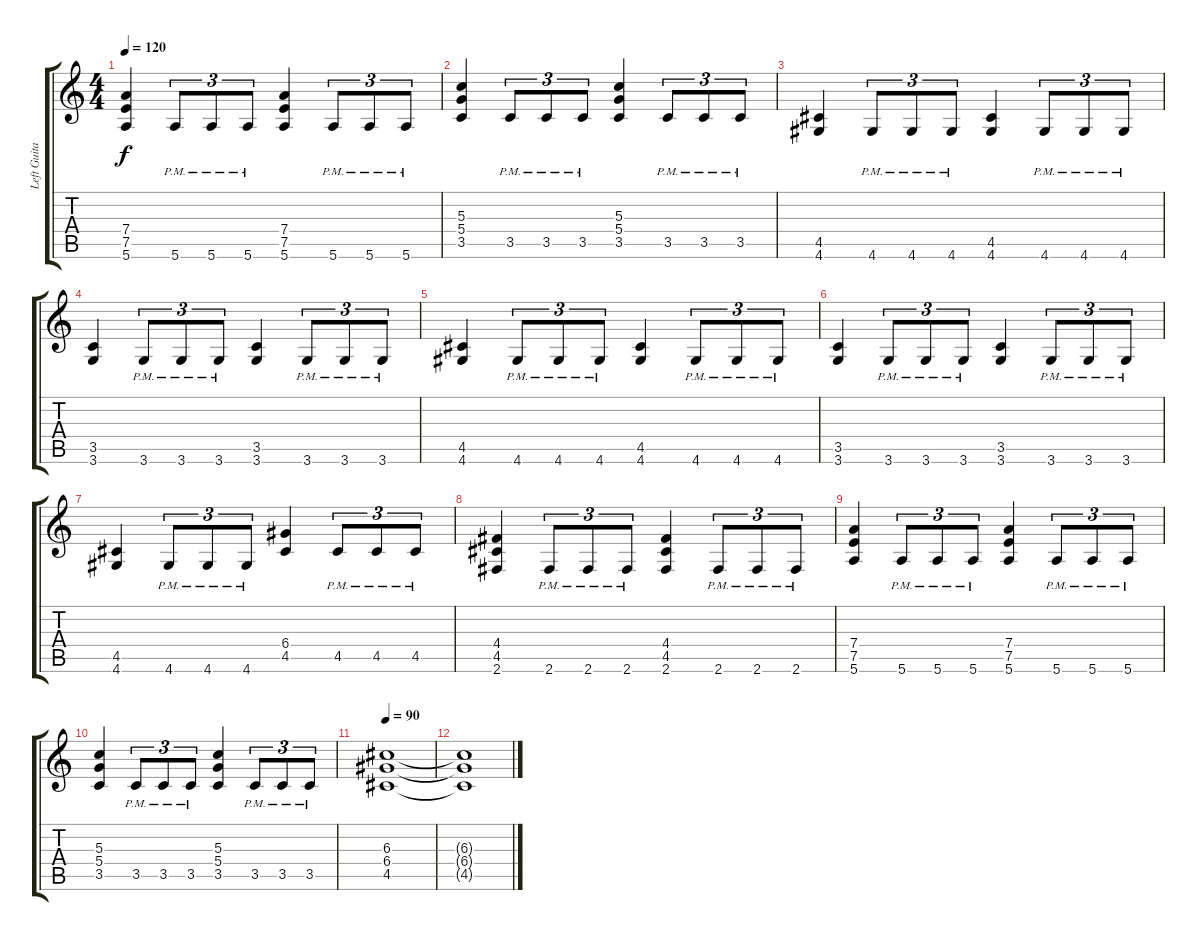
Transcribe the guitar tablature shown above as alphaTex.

\track ("Left Guitar" "Left Guita") {instrument overdrivenguitar}
\staff {score tabs}
\tuning (E4 B3 G3 D3 A2 E2) {hide}
\ts (4 4)
\tempo 120
\clef g2
\ks c
(7.4 7.5 5.6).4{dy f} 5.6{pm}.8{tu (3 2)} 5.6{pm}.8{tu (3 2)} 5.6{pm}.8{tu (3 2)} (7.4 7.5 5.6).4 5.6{pm}.8{tu (3 2)} 5.6{pm}.8{tu (3 2)} 5.6{pm}.8{tu (3 2)} |
(5.3 5.4 3.5).4 3.5{pm}.8{tu (3 2)} 3.5{pm}.8{tu (3 2)} 3.5{pm}.8{tu (3 2)} (5.3 5.4 3.5).4 3.5{pm}.8{tu (3 2)} 3.5{pm}.8{tu (3 2)} 3.5{pm}.8{tu (3 2)} |
(4.5 4.6).4 4.6{pm}.8{tu (3 2)} 4.6{pm}.8{tu (3 2)} 4.6{pm}.8{tu (3 2)} (4.5 4.6).4 4.6{pm}.8{tu (3 2)} 4.6{pm}.8{tu (3 2)} 4.6{pm}.8{tu (3 2)} |
(3.5 3.6).4 3.6{pm}.8{tu (3 2)} 3.6{pm}.8{tu (3 2)} 3.6{pm}.8{tu (3 2)} (3.5 3.6).4 3.6{pm}.8{tu (3 2)} 3.6{pm}.8{tu (3 2)} 3.6{pm}.8{tu (3 2)} |
(4.5 4.6).4 4.6{pm}.8{tu (3 2)} 4.6{pm}.8{tu (3 2)} 4.6{pm}.8{tu (3 2)} (4.5 4.6).4 4.6{pm}.8{tu (3 2)} 4.6{pm}.8{tu (3 2)} 4.6{pm}.8{tu (3 2)} |
(3.5 3.6).4 3.6{pm}.8{tu (3 2)} 3.6{pm}.8{tu (3 2)} 3.6{pm}.8{tu (3 2)} (3.5 3.6).4 3.6{pm}.8{tu (3 2)} 3.6{pm}.8{tu (3 2)} 3.6{pm}.8{tu (3 2)} |
(4.5 4.6).4 4.6{pm}.8{tu (3 2)} 4.6{pm}.8{tu (3 2)} 4.6{pm}.8{tu (3 2)} (6.4 4.5).4 4.5{pm}.8{tu (3 2)} 4.5{pm}.8{tu (3 2)} 4.5{pm}.8{tu (3 2)} |
(4.4 4.5 2.6).4 2.6{pm}.8{tu (3 2)} 2.6{pm}.8{tu (3 2)} 2.6{pm}.8{tu (3 2)} (4.4 4.5 2.6).4 2.6{pm}.8{tu (3 2)} 2.6{pm}.8{tu (3 2)} 2.6{pm}.8{tu (3 2)} |
(7.4 7.5 5.6).4 5.6{pm}.8{tu (3 2)} 5.6{pm}.8{tu (3 2)} 5.6{pm}.8{tu (3 2)} (7.4 7.5 5.6).4 5.6{pm}.8{tu (3 2)} 5.6{pm}.8{tu (3 2)} 5.6{pm}.8{tu (3 2)} |
(5.3 5.4 3.5).4 3.5{pm}.8{tu (3 2)} 3.5{pm}.8{tu (3 2)} 3.5{pm}.8{tu (3 2)} (5.3 5.4 3.5).4 3.5{pm}.8{tu (3 2)} 3.5{pm}.8{tu (3 2)} 3.5{pm}.8{tu (3 2)} |
\tempo 90
(6.3 6.4 4.5).1{volume 0} |
(6.3{t} 6.4{t} 4.5{t}).1
